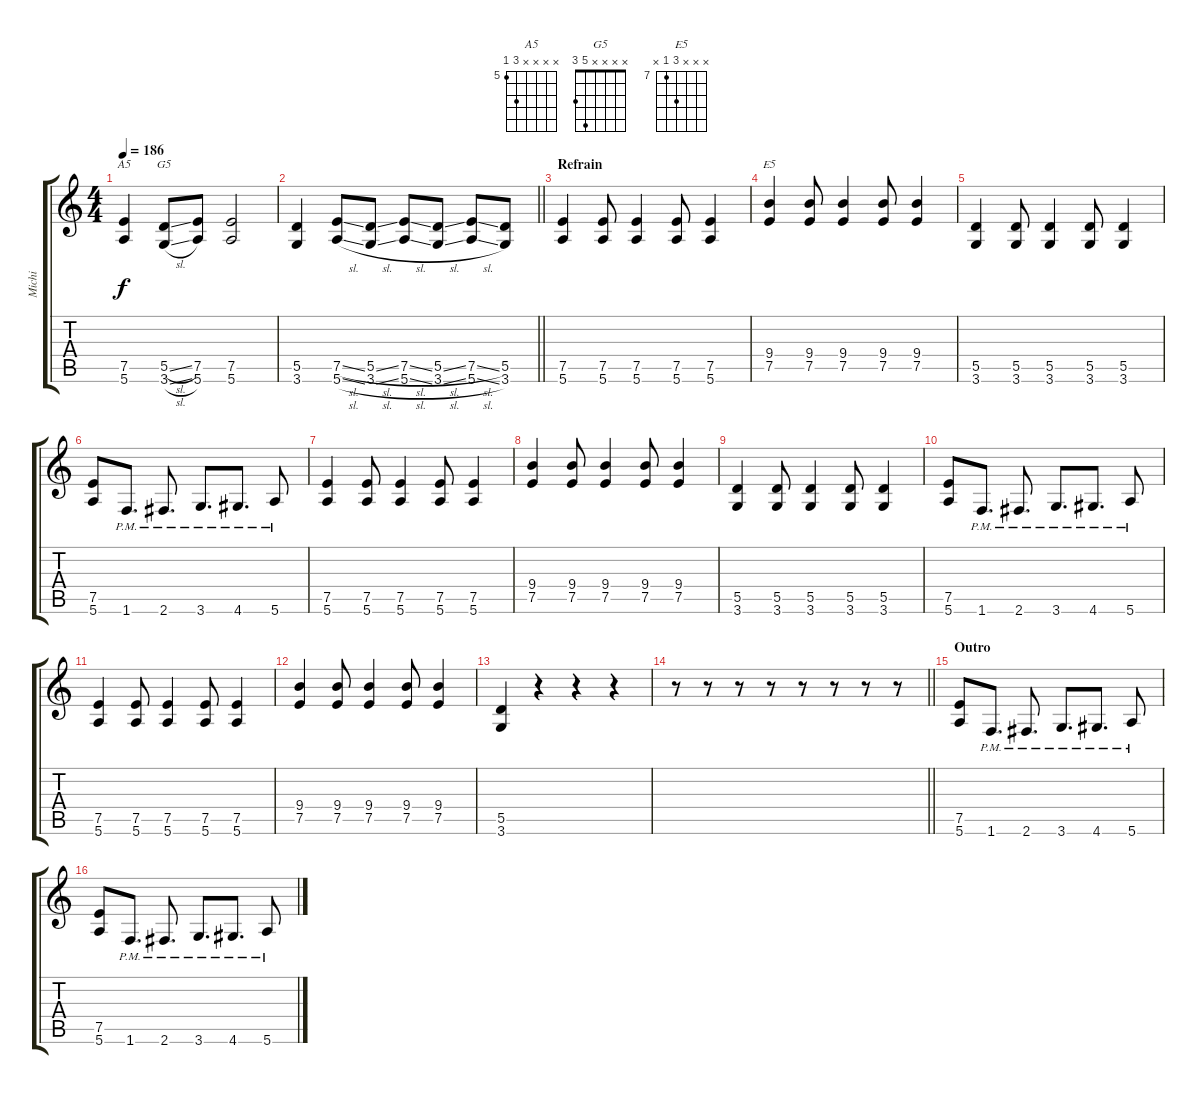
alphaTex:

\track ("Michi" "Michi") {instrument distortionguitar}
\staff {score tabs}
\tuning (E4 B3 G3 D3 A2 E2) {hide}
\chord ("A5" x x x x 7 5) {firstfret 5}
\chord ("G5" x x x x 5 3)
\chord ("E5" x x x 9 7 x) {firstfret 7}
\ts (4 4)
\tempo 186
\clef g2
\ks c
(7.5 5.6).4{ch "A5" dy f} (5.5{sl} 3.6{sl}).8{ch "G5"} (7.5 5.6).8 (7.5 5.6).2 |
\barLineRight lightlight
(5.5 3.6).4 (7.5{sl} 5.6{sl}).8 (5.5{sl} 3.6{sl}).8 (7.5{sl} 5.6{sl}).8 (5.5{sl} 3.6{sl}).8 (7.5{sl} 5.6{sl}).8 (5.5 3.6).8 |
\section ("" "Refrain")
(7.5 5.6).4 (7.5 5.6).8 (7.5 5.6).4 (7.5 5.6).8 (7.5 5.6).4 |
(9.4 7.5).4{ch "E5"} (9.4 7.5).8 (9.4 7.5).4 (9.4 7.5).8 (9.4 7.5).4 |
(5.5 3.6).4 (5.5 3.6).8 (5.5 3.6).4 (5.5 3.6).8 (5.5 3.6).4 |
(7.5 5.6).8 1.6{pm}.8{d} 2.6{pm}.8{d} 3.6{pm}.8{d} 4.6{pm}.8{d} 5.6{pm}.8 |
(7.5 5.6).4 (7.5 5.6).8 (7.5 5.6).4 (7.5 5.6).8 (7.5 5.6).4 |
(9.4 7.5).4 (9.4 7.5).8 (9.4 7.5).4 (9.4 7.5).8 (9.4 7.5).4 |
(5.5 3.6).4 (5.5 3.6).8 (5.5 3.6).4 (5.5 3.6).8 (5.5 3.6).4 |
(7.5 5.6).8 1.6{pm}.8{d} 2.6{pm}.8{d} 3.6{pm}.8{d} 4.6{pm}.8{d} 5.6{pm}.8 |
(7.5 5.6).4 (7.5 5.6).8 (7.5 5.6).4 (7.5 5.6).8 (7.5 5.6).4 |
(9.4 7.5).4 (9.4 7.5).8 (9.4 7.5).4 (9.4 7.5).8 (9.4 7.5).4 |
(5.5 3.6).4 r.4 r.4 r.4 |
\barLineRight lightlight
r.8 r.8 r.8 r.8 r.8 r.8 r.8 r.8 |
\section ("" "Outro")
(7.5 5.6).8 1.6{pm}.8{d} 2.6{pm}.8{d} 3.6{pm}.8{d} 4.6{pm}.8{d} 5.6{pm}.8 |
(7.5 5.6).8 1.6{pm}.8{d} 2.6{pm}.8{d} 3.6{pm}.8{d} 4.6{pm}.8{d} 5.6{pm}.8
